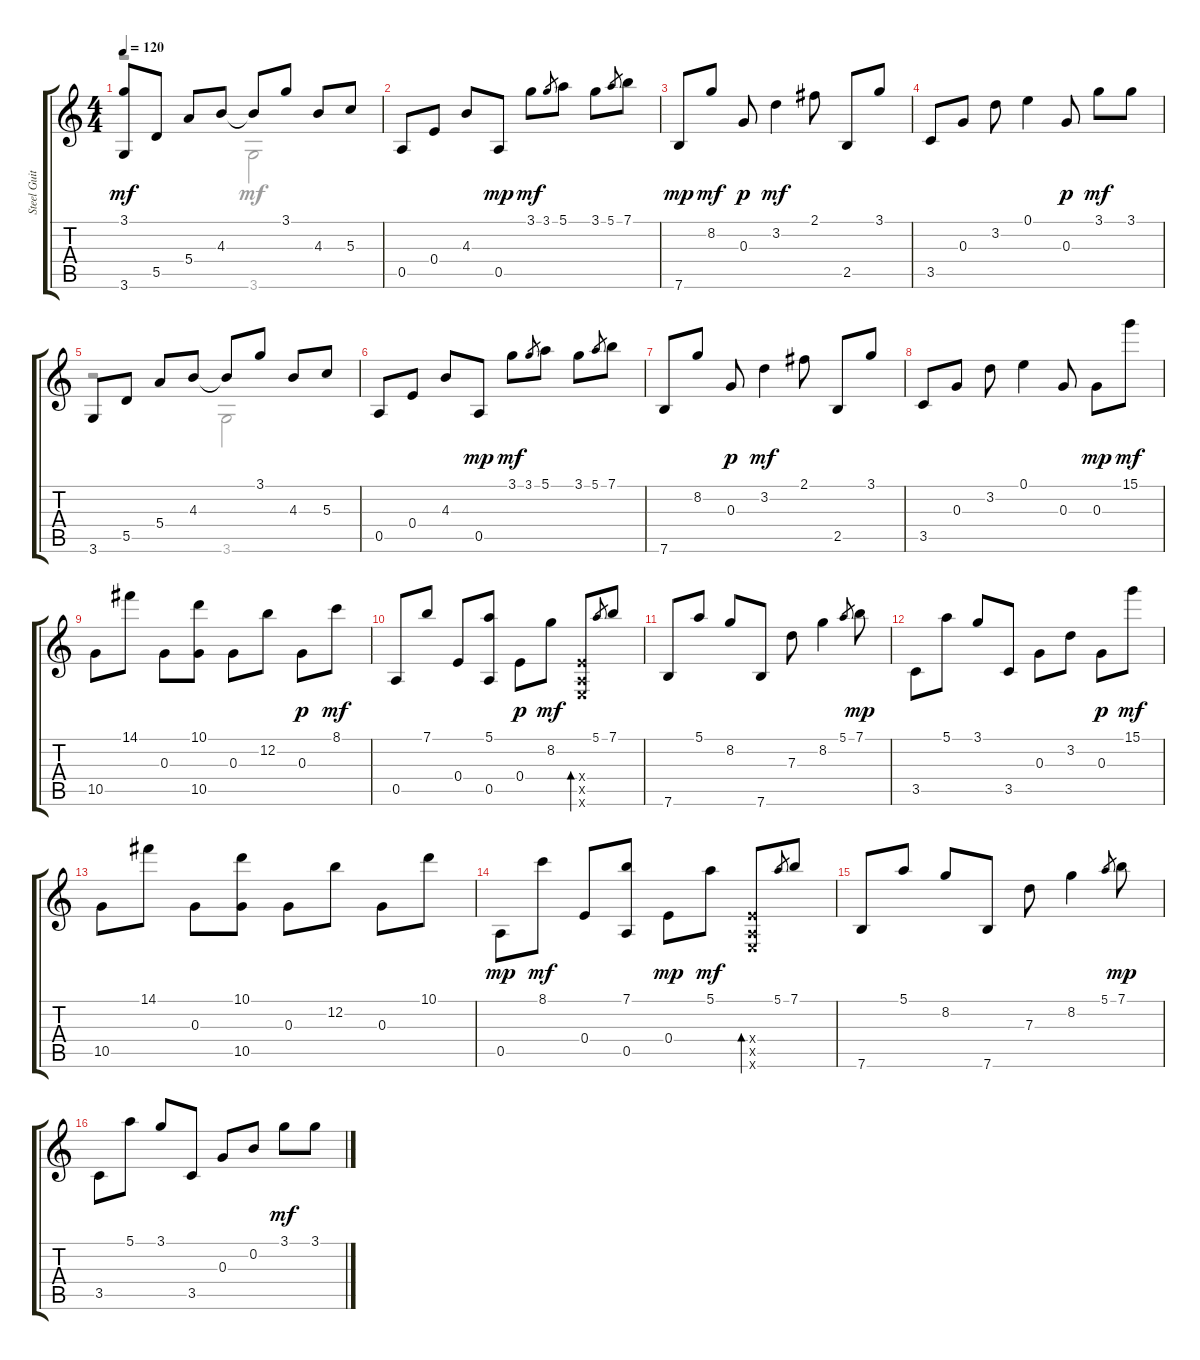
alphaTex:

\track ("Steel Guitar" "Steel Guit") {instrument acousticguitarsteel}
\staff {score tabs}
\tuning (E4 B3 G3 E3 A2 E2) {hide}
\voice
\ts (4 4)
\tempo 120
\clef g2
\ks c
(3.1 3.6).8{dy mf} 5.5.8 5.4.8 4.3.8 4.3{t}.8 3.1.8 4.3.8 5.3.8 |
0.5.8 0.4.8 4.3.8 0.5.8{dy mp} 3.1.8{dy mf} 3.1.8{gr} 5.1.8 3.1.8 5.1.8{gr} 7.1.8 |
7.6.8{dy mp} 8.2.8{dy mf} 0.3.8{dy p} 3.2.4{dy mf} 2.1.8 2.5.8 3.1.8 |
3.5.8 0.3.8 3.2.8 0.1.4 0.3.8{dy p} 3.1.8{dy mf} 3.1.8 |
3.6.8 5.5.8 5.4.8 4.3.8 4.3{t}.8 3.1.8 4.3.8 5.3.8 |
0.5.8 0.4.8 4.3.8 0.5.8{dy mp} 3.1.8{dy mf} 3.1.8{gr} 5.1.8 3.1.8 5.1.8{gr} 7.1.8 |
7.6.8 8.2.8 0.3.8{dy p} 3.2.4{dy mf} 2.1.8 2.5.8 3.1.8 |
3.5.8 0.3.8 3.2.8 0.1.4 0.3.8 0.3.8{dy mp} 15.1.8{dy mf} |
10.5.8 14.1.8 0.3.8 (10.1 10.5).8 0.3.8 12.2.8 0.3.8{dy p} 8.1.8{dy mf} |
0.5.8 7.1.8 0.4.8 (5.1 0.5).8 0.4.8{dy p} 8.2.8{dy mf} (0.4{x} 0.5{x} 0.6{x}).8{bd 30} 5.1.8{gr} 7.1.8 |
7.6.8 5.1.8 8.2.8 7.6.8 7.3.8 8.2.4 5.1.8{gr} 7.1.8{dy mp} |
3.5.8 5.1.8 3.1.8 3.5.8 0.3.8 3.2.8 0.3.8{dy p} 15.1.8{dy mf} |
10.5.8 14.1.8 0.3.8 (10.1 10.5).8 0.3.8 12.2.8 0.3.8 10.1.8 |
0.5.8{dy mp} 8.1.8{dy mf} 0.4.8 (7.1 0.5).8 0.4.8{dy mp} 5.1.8{dy mf} (0.4{x} 0.5{x} 0.6{x}).8{bd 30} 5.1.8{gr} 7.1.8 |
7.6.8 5.1.8 8.2.8 7.6.8 7.3.8 8.2.4 5.1.8{gr} 7.1.8{dy mp} |
3.5.8 5.1.8 3.1.8 3.5.8 0.3.8 0.2.8 3.1.8{dy mf} 3.1.8
\voice
\clef g2
\ottava regular
\simile none
\ks c
r.2{dy mf} 3.6.2 |
|
|
|
r.2 3.6.2 |
|
|
|
|
|
|
|
|
|
|
